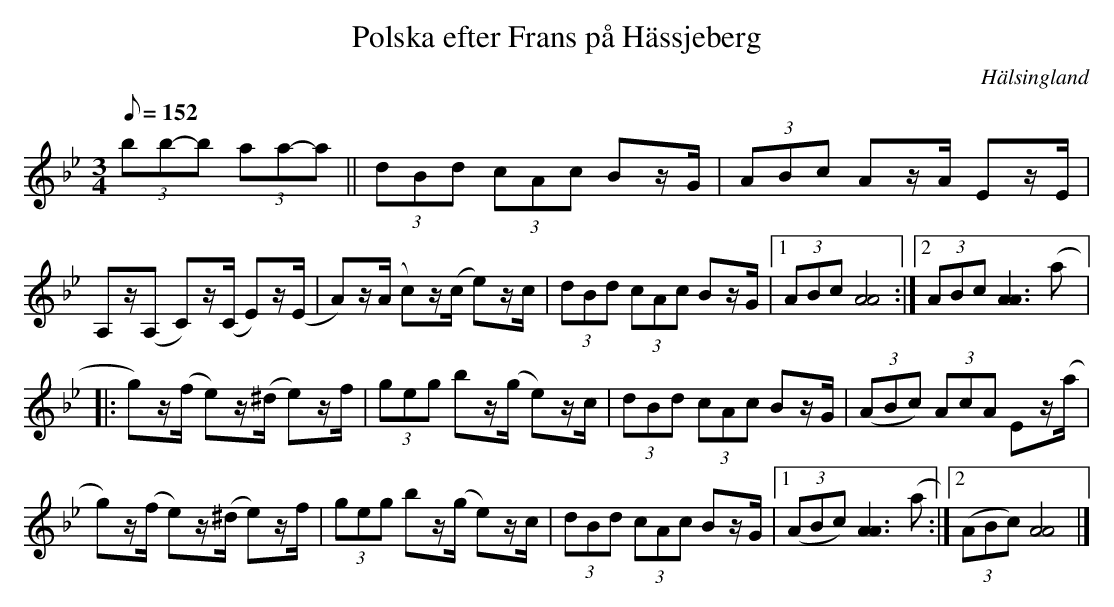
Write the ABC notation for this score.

X:1
T:Polska efter Frans på Hässjeberg
O:Hälsingland
M:3/4
L:1/8
Q:152
K:Bb
(3bb-b (3aa-a||(3dBd (3cAc Bz/G/|(3ABc Az/A/ Ez/E/|
A,z/(A, C)z/(C/ E)z/(E/|A)z/(A/ c)z/(c/ e)z/c/|(3dBd (3cAc Bz/G/|[1(3ABc [A4A4]:|[2(3ABc [A3A3](a|:!
g)z/(f/ e)z/(^d/ e)z/f/|(3geg bz/(g/ e)z/c/|(3dBd (3cAc Bz/G/|((3ABc) (3AcA Ez/(a/|!
g)z/(f/ e)z/(^d/ e)z/f/|(3geg bz/(g/ e)z/c/|(3dBd (3cAc Bz/G/|[1((3ABc) [A3A3](a:|[2((3ABc) [A4A4]|]
